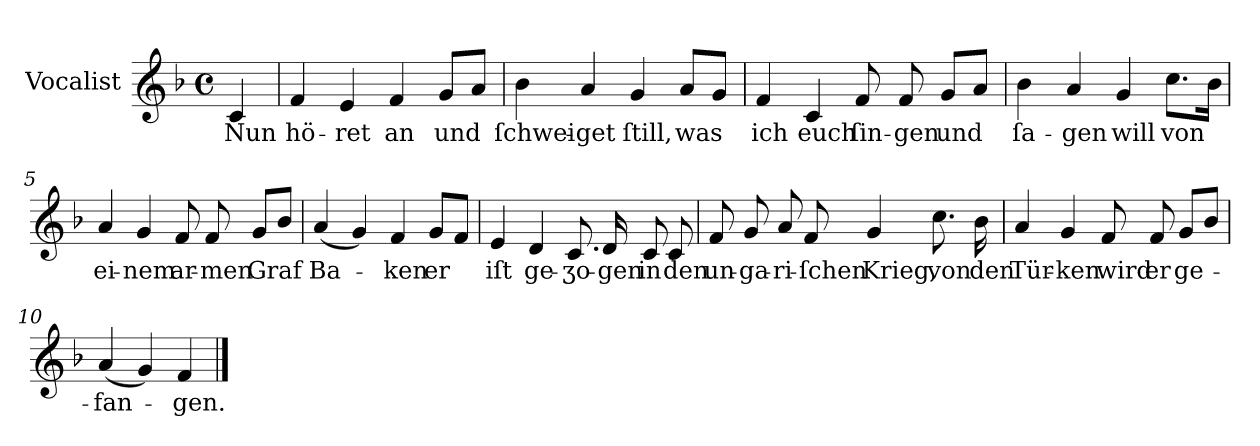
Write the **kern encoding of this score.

**kern	**text
*part1	*part1
*staff1	*staff1
*I"Vocalist	*
*k[b-]	*
*F:	*
*M4/4	*
*met(c)	*
=	=
4c	Nun
=1	=1
4f	hö-
4e	-ret
4f	an
8gL	und
8aJ	.
=2	=2
4b-	ſchwei-
4a	-get
4g	ſtill,
8aL	was
8gJ	.
=3	=3
4f	ich
4c	euch
8f	ſin-
8f	-gen
8gL	und
8aJ	.
=4	=4
4b-	ſa-
4a	-gen
4g	will
8.ccL	von
16b-Jk	.
=5	=5
4a	ei-
4g	-nem
8f	ar-
8f	-men
8gL	Graf
8b-J	.
=6	=6
(4a	Ba-
4g)	.
4f	-ken
8gL	er
8fJ	.
=7	=7
4e	iſt
4d	ge-
8.c	-ʒo-
16d	-gen
8c	in
8c	den
=8	=8
8f	un-
8g	-ga-
8a	-ri-
8f	-ſchen
4g	Krieg,
8.cc	von
16b-	den
=9	=9
4a	Tür-
4g	-ken
8f	wird
8f	er
8gL	ge-
8b-J	.
=10	=10
(4a	-fan-
4g)	.
4f	-gen.
==	==
*-	*-
